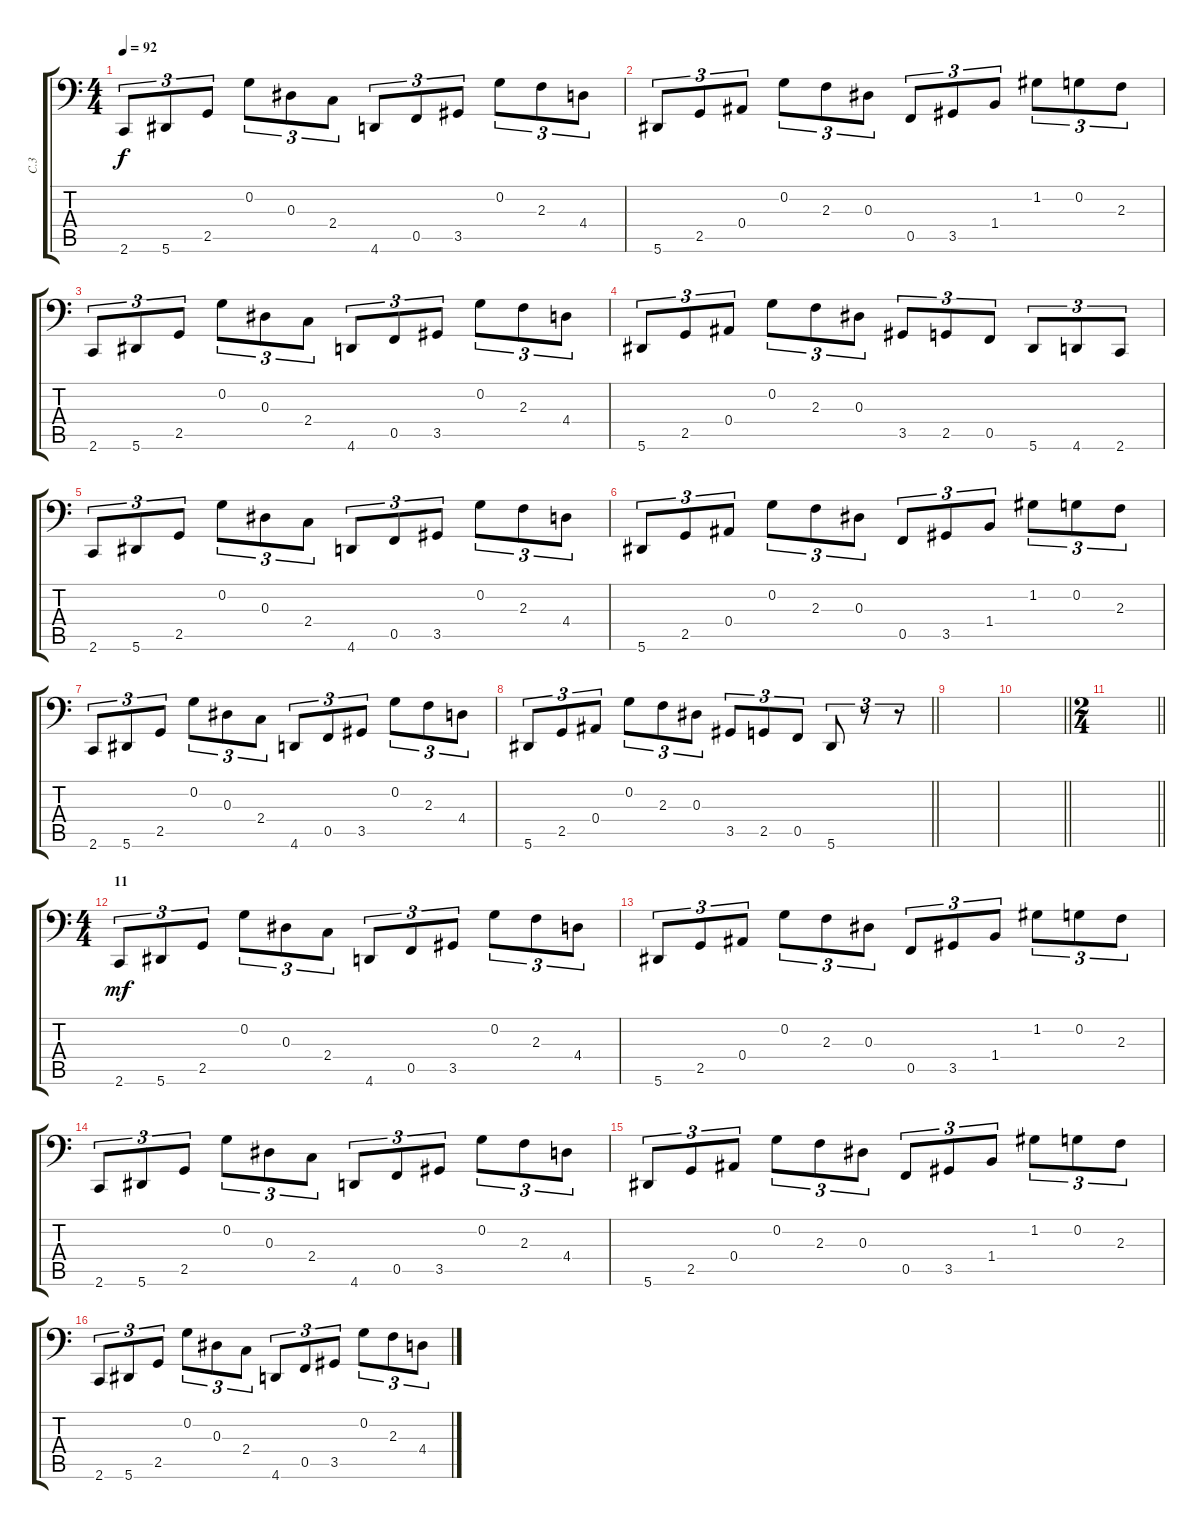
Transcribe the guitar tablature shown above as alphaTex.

\track ("С.3" "С.3") {instrument harpsichord}
\staff {score tabs}
\tuning (C4 G3 Eb3 Bb2 F2 Bb1) {hide}
\ts (4 4)
\tempo 92
\clef f4
\ks c
2.6.8{tu (3 2) dy f} 5.6.8{tu (3 2)} 2.5.8{tu (3 2)} 0.2.8{tu (3 2)} 0.3.8{tu (3 2)} 2.4.8{tu (3 2)} 4.6.8{tu (3 2)} 0.5.8{tu (3 2)} 3.5.8{tu (3 2)} 0.2.8{tu (3 2)} 2.3.8{tu (3 2)} 4.4.8{tu (3 2)} |
5.6.8{tu (3 2)} 2.5.8{tu (3 2)} 0.4.8{tu (3 2)} 0.2.8{tu (3 2)} 2.3.8{tu (3 2)} 0.3.8{tu (3 2)} 0.5.8{tu (3 2)} 3.5.8{tu (3 2)} 1.4.8{tu (3 2)} 1.2.8{tu (3 2)} 0.2.8{tu (3 2)} 2.3.8{tu (3 2)} |
2.6.8{tu (3 2)} 5.6.8{tu (3 2)} 2.5.8{tu (3 2)} 0.2.8{tu (3 2)} 0.3.8{tu (3 2)} 2.4.8{tu (3 2)} 4.6.8{tu (3 2)} 0.5.8{tu (3 2)} 3.5.8{tu (3 2)} 0.2.8{tu (3 2)} 2.3.8{tu (3 2)} 4.4.8{tu (3 2)} |
5.6.8{tu (3 2)} 2.5.8{tu (3 2)} 0.4.8{tu (3 2)} 0.2.8{tu (3 2)} 2.3.8{tu (3 2)} 0.3.8{tu (3 2)} 3.5.8{tu (3 2)} 2.5.8{tu (3 2)} 0.5.8{tu (3 2)} 5.6.8{tu (3 2)} 4.6.8{tu (3 2)} 2.6.8{tu (3 2)} |
2.6.8{tu (3 2)} 5.6.8{tu (3 2)} 2.5.8{tu (3 2)} 0.2.8{tu (3 2)} 0.3.8{tu (3 2)} 2.4.8{tu (3 2)} 4.6.8{tu (3 2)} 0.5.8{tu (3 2)} 3.5.8{tu (3 2)} 0.2.8{tu (3 2)} 2.3.8{tu (3 2)} 4.4.8{tu (3 2)} |
5.6.8{tu (3 2)} 2.5.8{tu (3 2)} 0.4.8{tu (3 2)} 0.2.8{tu (3 2)} 2.3.8{tu (3 2)} 0.3.8{tu (3 2)} 0.5.8{tu (3 2)} 3.5.8{tu (3 2)} 1.4.8{tu (3 2)} 1.2.8{tu (3 2)} 0.2.8{tu (3 2)} 2.3.8{tu (3 2)} |
2.6.8{tu (3 2)} 5.6.8{tu (3 2)} 2.5.8{tu (3 2)} 0.2.8{tu (3 2)} 0.3.8{tu (3 2)} 2.4.8{tu (3 2)} 4.6.8{tu (3 2)} 0.5.8{tu (3 2)} 3.5.8{tu (3 2)} 0.2.8{tu (3 2)} 2.3.8{tu (3 2)} 4.4.8{tu (3 2)} |
\barLineRight lightlight
5.6.8{tu (3 2)} 2.5.8{tu (3 2)} 0.4.8{tu (3 2)} 0.2.8{tu (3 2)} 2.3.8{tu (3 2)} 0.3.8{tu (3 2)} 3.5.8{tu (3 2)} 2.5.8{tu (3 2)} 0.5.8{tu (3 2)} 5.6.8{tu (3 2)} r.8{tu (3 2)} r.8{tu (3 2)} |
|
\barLineRight lightlight
|
\ts (2 4)
\barLineRight lightlight
|
\ts (4 4)
\section ("" "11")
2.6.8{tu (3 2) dy mf} 5.6.8{tu (3 2)} 2.5.8{tu (3 2)} 0.2.8{tu (3 2)} 0.3.8{tu (3 2)} 2.4.8{tu (3 2)} 4.6.8{tu (3 2)} 0.5.8{tu (3 2)} 3.5.8{tu (3 2)} 0.2.8{tu (3 2)} 2.3.8{tu (3 2)} 4.4.8{tu (3 2)} |
5.6.8{tu (3 2)} 2.5.8{tu (3 2)} 0.4.8{tu (3 2)} 0.2.8{tu (3 2)} 2.3.8{tu (3 2)} 0.3.8{tu (3 2)} 0.5.8{tu (3 2)} 3.5.8{tu (3 2)} 1.4.8{tu (3 2)} 1.2.8{tu (3 2)} 0.2.8{tu (3 2)} 2.3.8{tu (3 2)} |
2.6.8{tu (3 2)} 5.6.8{tu (3 2)} 2.5.8{tu (3 2)} 0.2.8{tu (3 2)} 0.3.8{tu (3 2)} 2.4.8{tu (3 2)} 4.6.8{tu (3 2)} 0.5.8{tu (3 2)} 3.5.8{tu (3 2)} 0.2.8{tu (3 2)} 2.3.8{tu (3 2)} 4.4.8{tu (3 2)} |
5.6.8{tu (3 2)} 2.5.8{tu (3 2)} 0.4.8{tu (3 2)} 0.2.8{tu (3 2)} 2.3.8{tu (3 2)} 0.3.8{tu (3 2)} 0.5.8{tu (3 2)} 3.5.8{tu (3 2)} 1.4.8{tu (3 2)} 1.2.8{tu (3 2)} 0.2.8{tu (3 2)} 2.3.8{tu (3 2)} |
2.6.8{tu (3 2)} 5.6.8{tu (3 2)} 2.5.8{tu (3 2)} 0.2.8{tu (3 2)} 0.3.8{tu (3 2)} 2.4.8{tu (3 2)} 4.6.8{tu (3 2)} 0.5.8{tu (3 2)} 3.5.8{tu (3 2)} 0.2.8{tu (3 2)} 2.3.8{tu (3 2)} 4.4.8{tu (3 2)}
